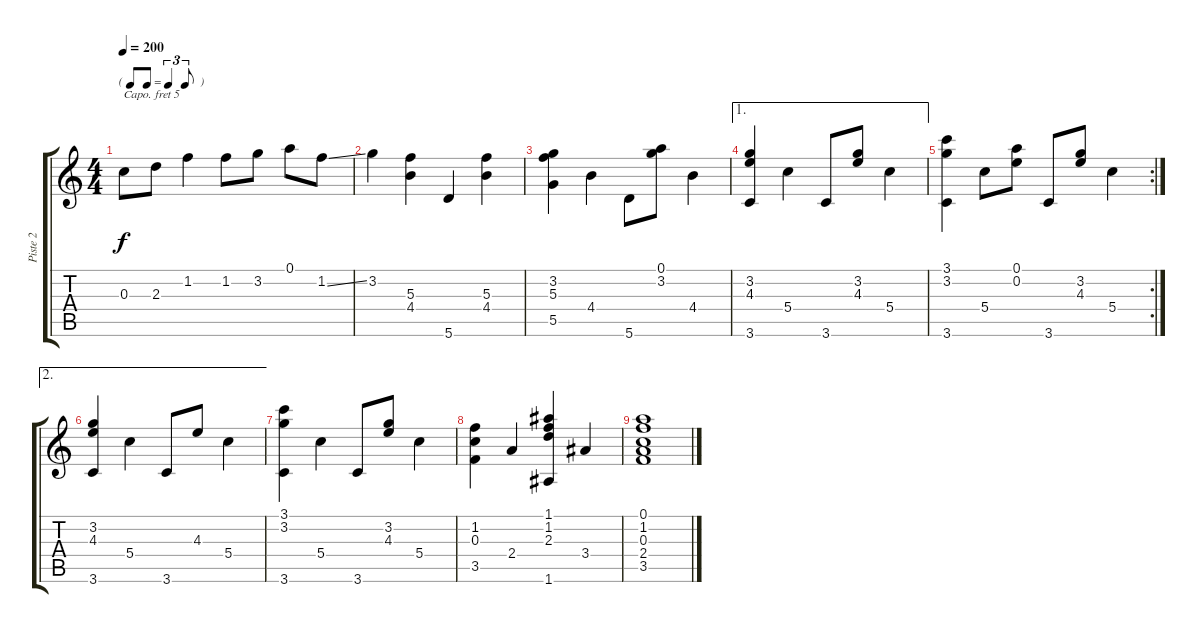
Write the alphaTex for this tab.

\track ("Piste 2" "Piste 2") {instrument acousticguitarnylon}
\staff {score tabs}
\capo 5
\tuning (E4 B3 G3 D3 A2 E2) {hide}
\ts (4 4)
\tf triplet8th
\tempo 200
\clef g2
\ks c
0.3.8{dy f} 2.3.8 1.2.4 1.2.8 3.2.8 0.1.8 1.2{ss}.8 |
3.2.4 (5.3 4.4).4 5.6.4 (5.3 4.4).4 |
(3.2 5.3 5.5).4 4.4.4 5.6.8 (0.1 3.2).8 4.4.4 |
\ae 1
(3.2 4.3 3.6).4 5.4.4 3.6.8 (3.2 4.3).8 5.4.4 |
\rc 2
(3.1 3.2 3.6).4 5.4.8 (0.1 0.2).8 3.6.8 (3.2 4.3).8 5.4.4 |
\ae 2
(3.2 4.3 3.6).4 5.4.4 3.6.8 4.3.8 5.4.4 |
(3.1 3.2 3.6).4 5.4.4 3.6.8 (3.2 4.3).8 5.4.4 |
(1.2 0.3 3.5).4 2.4.4 (1.1 1.2 2.3 1.6).4 3.4.4 |
(0.1 1.2 0.3 2.4 3.5).1
